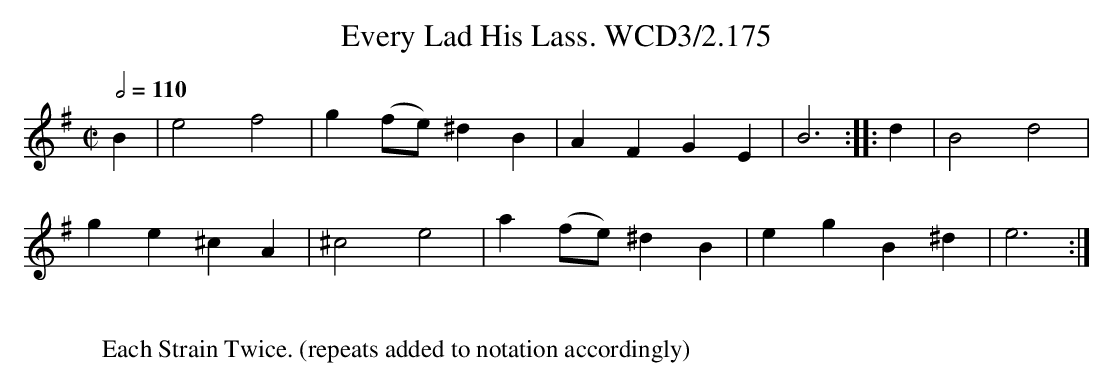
X:1
T:Every Lad His Lass. WCD3/2.175
M:C|
L:1/4
Q:1/2=110
K:Em
B|e2f2|g(f/e/) ^dB|AFGE|B3::d|B2d2|
ge^cA|^c2e2|a(f/e/) ^dB|egB^d|e3:|
W:
W:Each Strain Twice. (repeats added to notation accordingly)
